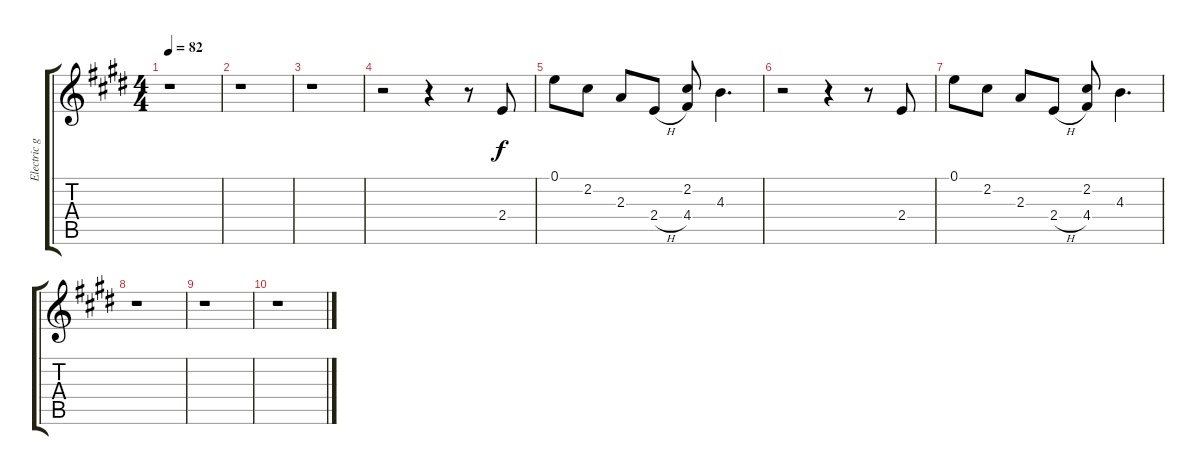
\track ("Electric guitar 2" "Electric g") {instrument electricguitarclean}
\staff {score tabs}
\tuning (E4 B3 G3 D3 A2 E2) {hide}
\ts (4 4)
\tempo 82
\clef g2
\ks e
r.1{dy f} |
r.1 |
r.1 |
r.2 r.4 r.8 2.4.8 |
0.1.8 2.2.8 2.3.8 2.4{h}.8 (2.2 4.4).8 4.3.4{d} |
r.2 r.4 r.8 2.4.8 |
0.1.8 2.2.8 2.3.8 2.4{h}.8 (2.2 4.4).8 4.3.4{d} |
r.1 |
r.1 |
r.1
